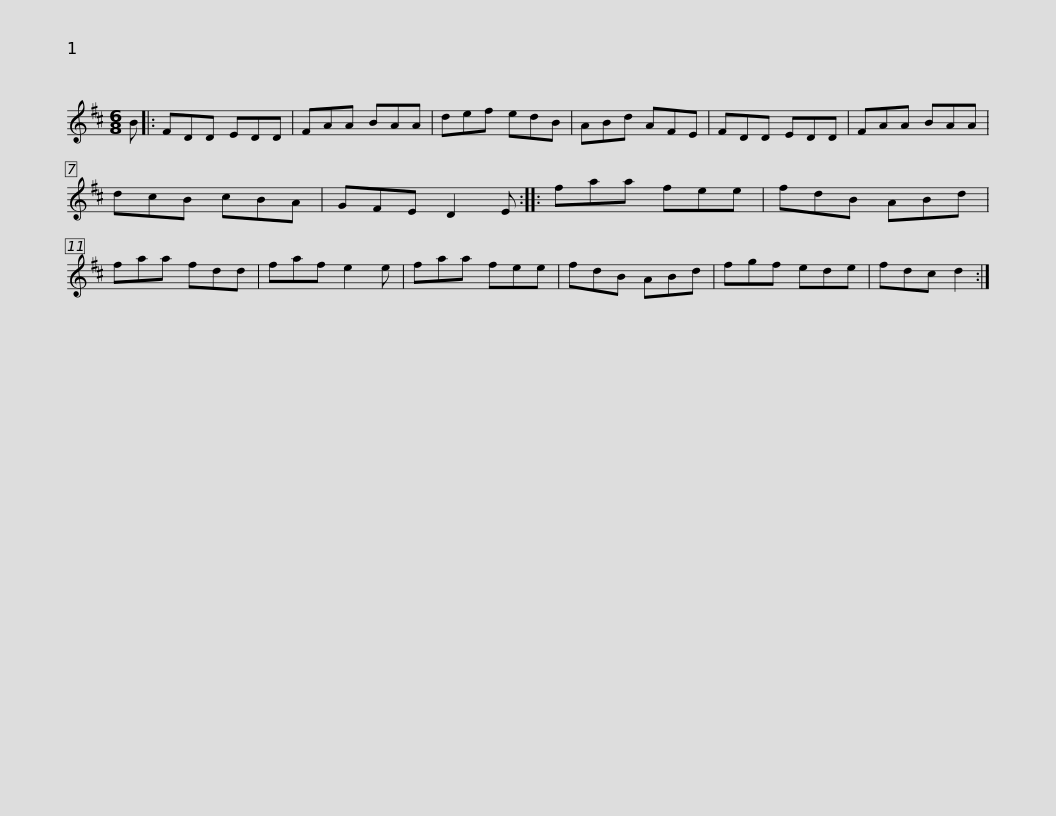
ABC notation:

X:1
L:1/8
M:6/8
I:linebreak $
K:D
V:1 treble
V:1
 B |: FDD EDD | FAA BAA | def edB | ABd AFE | %5
 FDD EDD | FAA BAA | dcB cBA |$ GFE D2 E :: faa fee | %10
 fdB ABd | faa fdd | faf e2 e | faa fee | fdB ABd |$ %15
 fgf ede | fdc d2 :| %17
